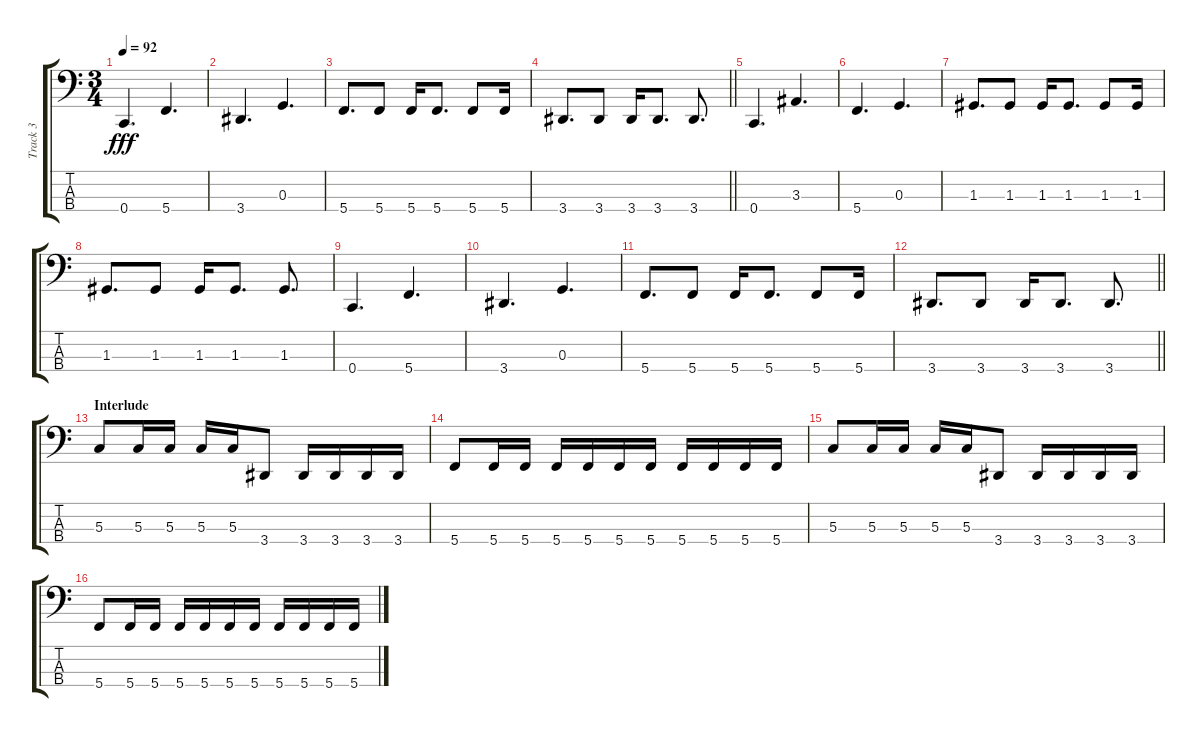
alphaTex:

\track ("Track 3" "Track 3") {instrument electricbassfinger}
\staff {score tabs}
\tuning (F2 C2 G1 C1) {hide}
\ts (3 4)
\tempo 92
\clef f4
\ks c
0.4.4{d dy fff} 5.4.4{d} |
3.4.4{d} 0.3.4{d} |
5.4.8{d} 5.4.8 5.4.16 5.4.8{d} 5.4.8 5.4.16 |
\barLineRight lightlight
3.4.8{d} 3.4.8 3.4.16 3.4.8{d} 3.4.8{d} |
0.4.4{d} 3.3.4{d} |
5.4.4{d} 0.3.4{d} |
1.3.8{d} 1.3.8 1.3.16 1.3.8{d} 1.3.8 1.3.16 |
1.3.8{d} 1.3.8 1.3.16 1.3.8{d} 1.3.8{d} |
0.4.4{d} 5.4.4{d} |
3.4.4{d} 0.3.4{d} |
5.4.8{d} 5.4.8 5.4.16 5.4.8{d} 5.4.8 5.4.16 |
\barLineRight lightlight
3.4.8{d} 3.4.8 3.4.16 3.4.8{d} 3.4.8{d} |
\section ("" "Interlude")
5.3.8 5.3.16 5.3.16 5.3.16 5.3.16 3.4.8 3.4.16 3.4.16 3.4.16 3.4.16 |
5.4.8 5.4.16 5.4.16 5.4.16 5.4.16 5.4.16 5.4.16 5.4.16 5.4.16 5.4.16 5.4.16 |
5.3.8 5.3.16 5.3.16 5.3.16 5.3.16 3.4.8 3.4.16 3.4.16 3.4.16 3.4.16 |
5.4.8 5.4.16 5.4.16 5.4.16 5.4.16 5.4.16 5.4.16 5.4.16 5.4.16 5.4.16 5.4.16
